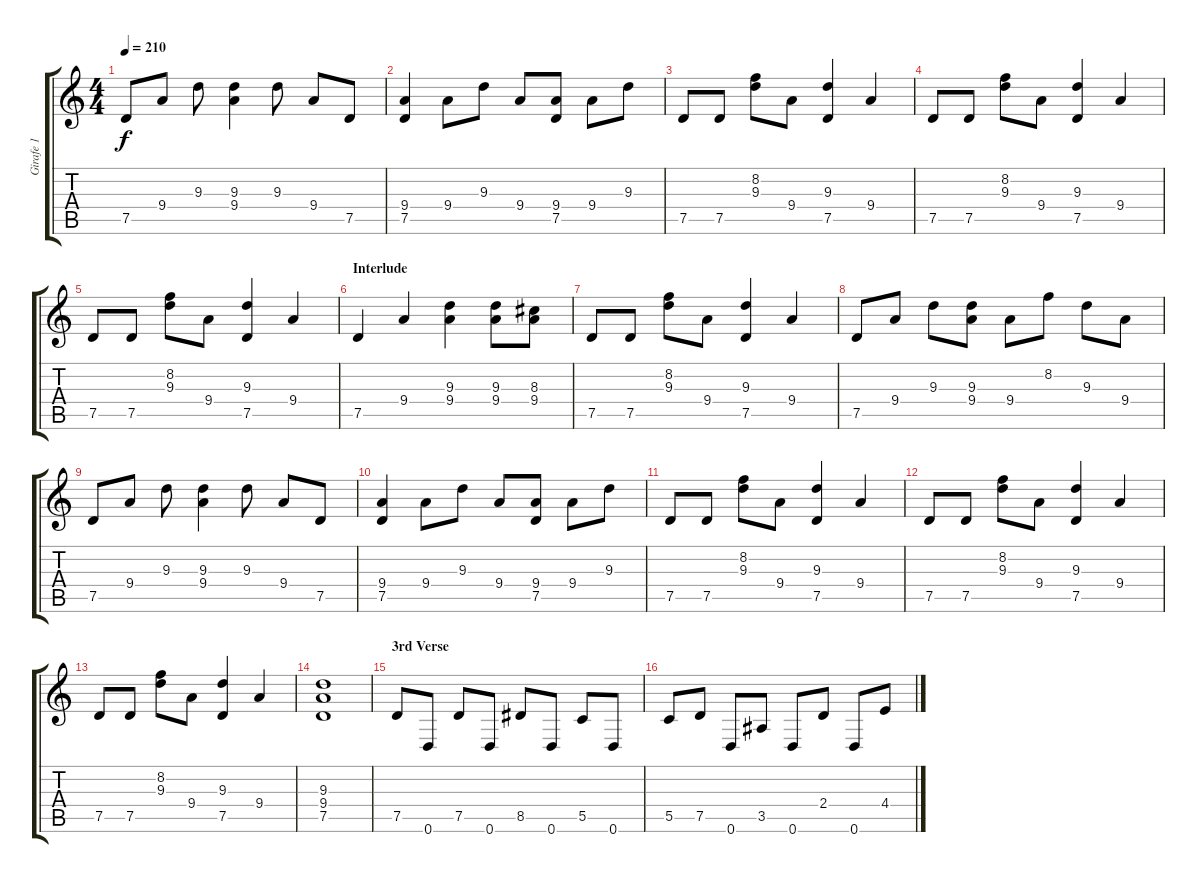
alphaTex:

\track ("Girafe 1" "Girafe 1") {instrument distortionguitar}
\staff {score tabs}
\tuning (D4 A3 F3 C3 G2 D2) {hide}
\ts (4 4)
\tempo 210
\clef g2
\ks c
7.5.8{dy f} 9.4.8 9.3.8 (9.3 9.4).4 9.3.8 9.4.8 7.5.8 |
(9.4 7.5).4 9.4.8 9.3.8 9.4.8 (9.4 7.5).8 9.4.8 9.3.8 |
7.5.8 7.5.8 (8.2 9.3).8 9.4.8 (9.3 7.5).4 9.4.4 |
7.5.8 7.5.8 (8.2 9.3).8 9.4.8 (9.3 7.5).4 9.4.4 |
7.5.8 7.5.8 (8.2 9.3).8 9.4.8 (9.3 7.5).4 9.4.4 |
\section ("" "Interlude")
7.5.4{volume 13} 9.4.4 (9.3 9.4).4 (9.3 9.4).8 (8.3 9.4).8 |
7.5.8 7.5.8 (8.2 9.3).8 9.4.8 (9.3 7.5).4 9.4.4 |
7.5.8 9.4.8 9.3.8 (9.3 9.4).8 9.4.8 8.2.8 9.3.8 9.4.8 |
7.5.8 9.4.8 9.3.8 (9.3 9.4).4 9.3.8 9.4.8 7.5.8 |
(9.4 7.5).4 9.4.8 9.3.8 9.4.8 (9.4 7.5).8 9.4.8 9.3.8 |
7.5.8 7.5.8 (8.2 9.3).8 9.4.8 (9.3 7.5).4 9.4.4 |
7.5.8 7.5.8 (8.2 9.3).8 9.4.8 (9.3 7.5).4 9.4.4 |
7.5.8 7.5.8 (8.2 9.3).8 9.4.8 (9.3 7.5).4 9.4.4 |
(9.3 9.4 7.5).1 |
\section ("" "3rd Verse")
7.5.8 0.6.8 7.5.8 0.6.8 8.5.8 0.6.8 5.5.8 0.6.8 |
5.5.8 7.5.8 0.6.8 3.5.8 0.6.8 2.4.8 0.6.8 4.4.8
